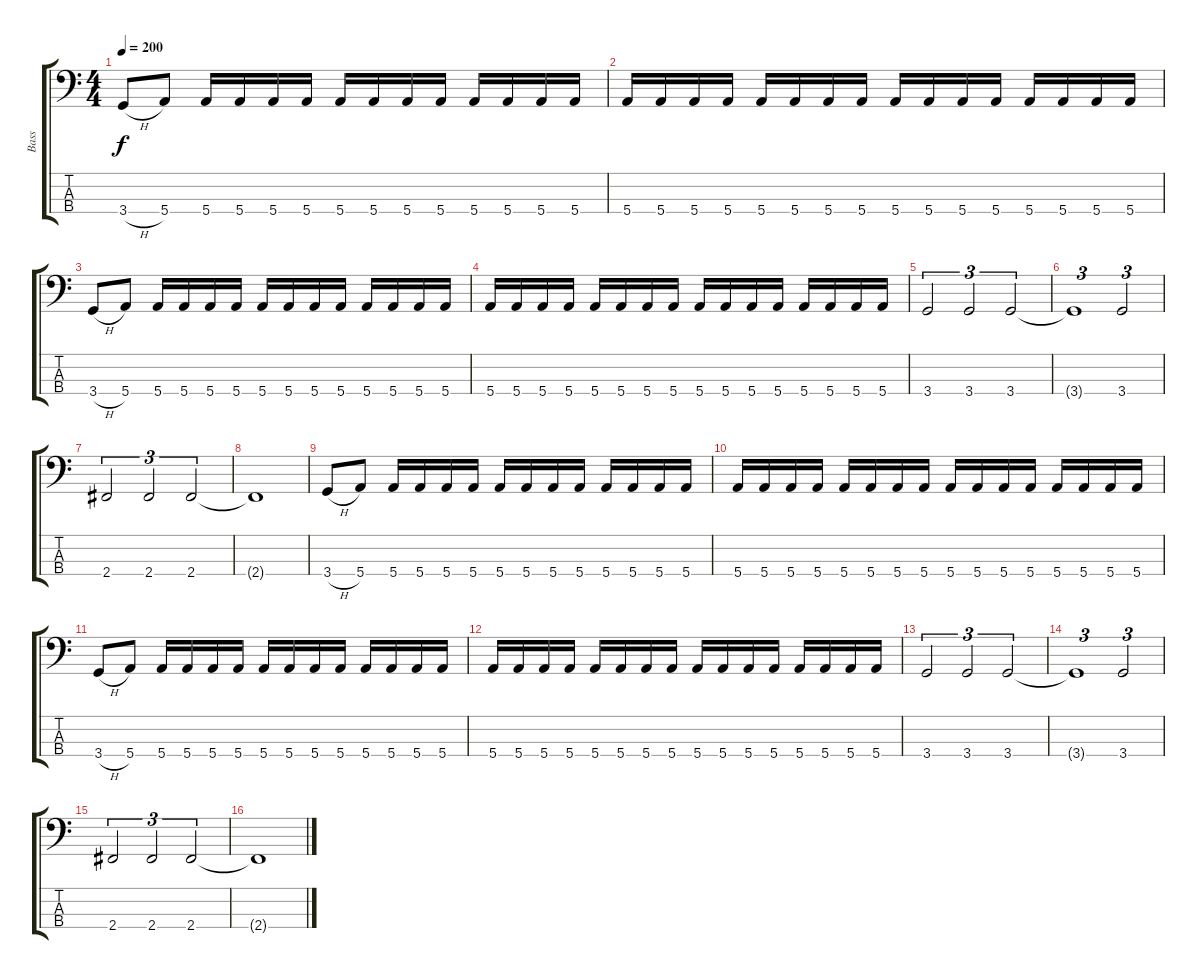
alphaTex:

\track ("Bass" "Bass") {instrument electricbasspick}
\staff {score tabs}
\tuning (G2 D2 A1 E1) {hide}
\ts (4 4)
\tempo 200
\clef f4
\ks c
3.4{h}.8{dy f} 5.4.8 5.4.16 5.4.16 5.4.16 5.4.16 5.4.16 5.4.16 5.4.16 5.4.16 5.4.16 5.4.16 5.4.16 5.4.16 |
5.4.16 5.4.16 5.4.16 5.4.16 5.4.16 5.4.16 5.4.16 5.4.16 5.4.16 5.4.16 5.4.16 5.4.16 5.4.16 5.4.16 5.4.16 5.4.16 |
3.4{h}.8 5.4.8 5.4.16 5.4.16 5.4.16 5.4.16 5.4.16 5.4.16 5.4.16 5.4.16 5.4.16 5.4.16 5.4.16 5.4.16 |
5.4.16 5.4.16 5.4.16 5.4.16 5.4.16 5.4.16 5.4.16 5.4.16 5.4.16 5.4.16 5.4.16 5.4.16 5.4.16 5.4.16 5.4.16 5.4.16 |
3.4.2{tu (3 2)} 3.4.2{tu (3 2)} 3.4.2{tu (3 2)} |
3.4{t}.1{tu (3 2)} 3.4.2{tu (3 2)} |
2.4.2{tu (3 2)} 2.4.2{tu (3 2)} 2.4.2{tu (3 2)} |
2.4{t}.1 |
3.4{h}.8 5.4.8 5.4.16 5.4.16 5.4.16 5.4.16 5.4.16 5.4.16 5.4.16 5.4.16 5.4.16 5.4.16 5.4.16 5.4.16 |
5.4.16 5.4.16 5.4.16 5.4.16 5.4.16 5.4.16 5.4.16 5.4.16 5.4.16 5.4.16 5.4.16 5.4.16 5.4.16 5.4.16 5.4.16 5.4.16 |
3.4{h}.8 5.4.8 5.4.16 5.4.16 5.4.16 5.4.16 5.4.16 5.4.16 5.4.16 5.4.16 5.4.16 5.4.16 5.4.16 5.4.16 |
5.4.16 5.4.16 5.4.16 5.4.16 5.4.16 5.4.16 5.4.16 5.4.16 5.4.16 5.4.16 5.4.16 5.4.16 5.4.16 5.4.16 5.4.16 5.4.16 |
3.4.2{tu (3 2)} 3.4.2{tu (3 2)} 3.4.2{tu (3 2)} |
3.4{t}.1{tu (3 2)} 3.4.2{tu (3 2)} |
2.4.2{tu (3 2)} 2.4.2{tu (3 2)} 2.4.2{tu (3 2)} |
2.4{t}.1
